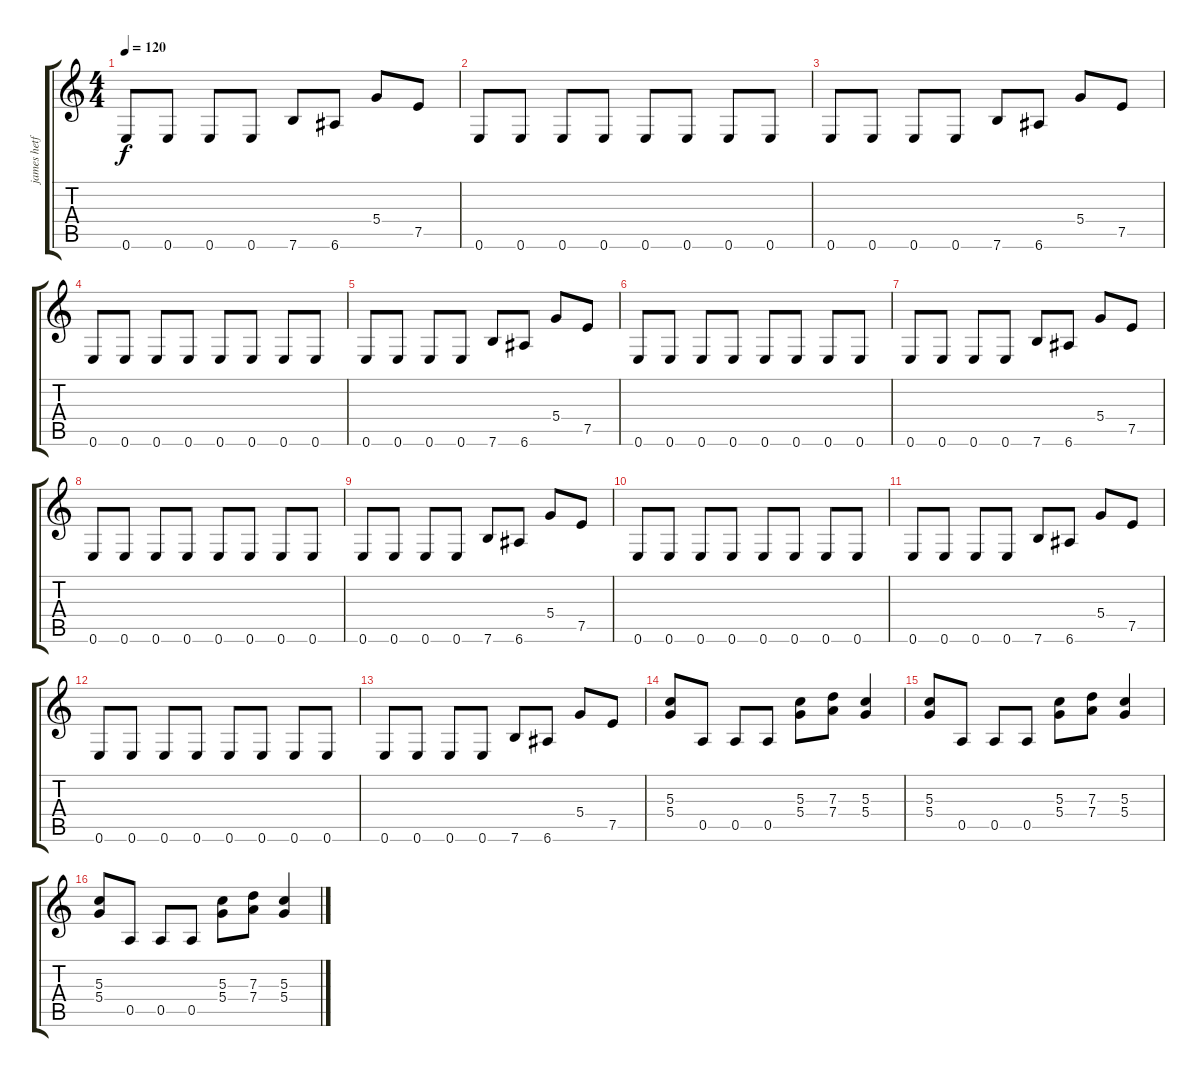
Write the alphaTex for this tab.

\track ("james hetfield" "james hetf") {instrument overdrivenguitar}
\staff {score tabs}
\tuning (E4 B3 G3 D3 A2 E2) {hide}
\ts (4 4)
\tempo 120
\clef g2
\ks c
0.6.8{dy f} 0.6.8 0.6.8 0.6.8 7.6.8 6.6.8 5.4.8 7.5.8 |
0.6.8 0.6.8 0.6.8 0.6.8 0.6.8 0.6.8 0.6.8 0.6.8 |
0.6.8 0.6.8 0.6.8 0.6.8 7.6.8 6.6.8 5.4.8 7.5.8 |
0.6.8 0.6.8 0.6.8 0.6.8 0.6.8 0.6.8 0.6.8 0.6.8 |
0.6.8 0.6.8 0.6.8 0.6.8 7.6.8 6.6.8 5.4.8 7.5.8 |
0.6.8 0.6.8 0.6.8 0.6.8 0.6.8 0.6.8 0.6.8 0.6.8 |
0.6.8 0.6.8 0.6.8 0.6.8 7.6.8 6.6.8 5.4.8 7.5.8 |
0.6.8 0.6.8 0.6.8 0.6.8 0.6.8 0.6.8 0.6.8 0.6.8 |
0.6.8 0.6.8 0.6.8 0.6.8 7.6.8 6.6.8 5.4.8 7.5.8 |
0.6.8 0.6.8 0.6.8 0.6.8 0.6.8 0.6.8 0.6.8 0.6.8 |
0.6.8 0.6.8 0.6.8 0.6.8 7.6.8 6.6.8 5.4.8 7.5.8 |
0.6.8 0.6.8 0.6.8 0.6.8 0.6.8 0.6.8 0.6.8 0.6.8 |
0.6.8 0.6.8 0.6.8 0.6.8 7.6.8 6.6.8 5.4.8 7.5.8 |
(5.3 5.4).8 0.5.8 0.5.8 0.5.8 (5.3 5.4).8 (7.3 7.4).8 (5.3 5.4).4 |
(5.3 5.4).8 0.5.8 0.5.8 0.5.8 (5.3 5.4).8 (7.3 7.4).8 (5.3 5.4).4 |
(5.3 5.4).8 0.5.8 0.5.8 0.5.8 (5.3 5.4).8 (7.3 7.4).8 (5.3 5.4).4
